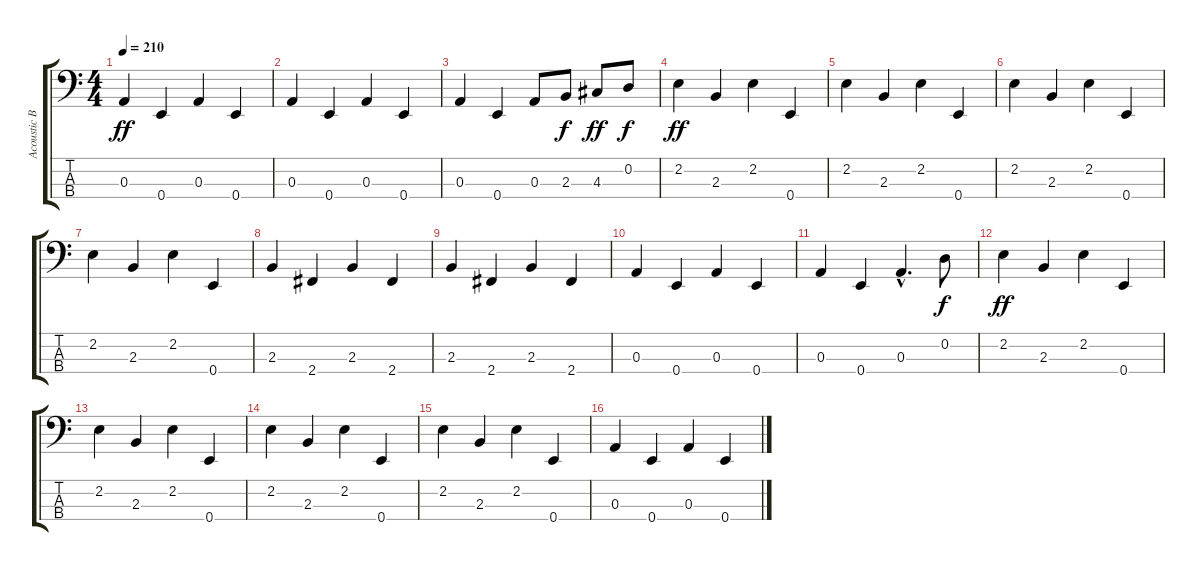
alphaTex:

\track ("Acoustic Bass" "Acoustic B") {instrument acousticbass}
\staff {score tabs}
\tuning (G2 D2 A1 E1) {hide}
\ts (4 4)
\tempo 210
\clef f4
\ks c
0.3.4{dy ff} 0.4.4 0.3.4 0.4.4 |
0.3.4 0.4.4 0.3.4 0.4.4 |
0.3.4 0.4.4 0.3.8 2.3.8{dy f} 4.3.8{dy ff} 0.2.8{dy f} |
2.2.4{dy ff} 2.3.4 2.2.4 0.4.4 |
2.2.4 2.3.4 2.2.4 0.4.4 |
2.2.4 2.3.4 2.2.4 0.4.4 |
2.2.4 2.3.4 2.2.4 0.4.4 |
2.3.4 2.4.4 2.3.4 2.4.4 |
2.3.4 2.4.4 2.3.4 2.4.4 |
0.3.4 0.4.4 0.3.4 0.4.4 |
0.3.4 0.4.4 0.3{hac}.4{d} 0.2.8{dy f} |
2.2.4{dy ff} 2.3.4 2.2.4 0.4.4 |
2.2.4 2.3.4 2.2.4 0.4.4 |
2.2.4 2.3.4 2.2.4 0.4.4 |
2.2.4 2.3.4 2.2.4 0.4.4 |
0.3.4 0.4.4 0.3.4 0.4.4
